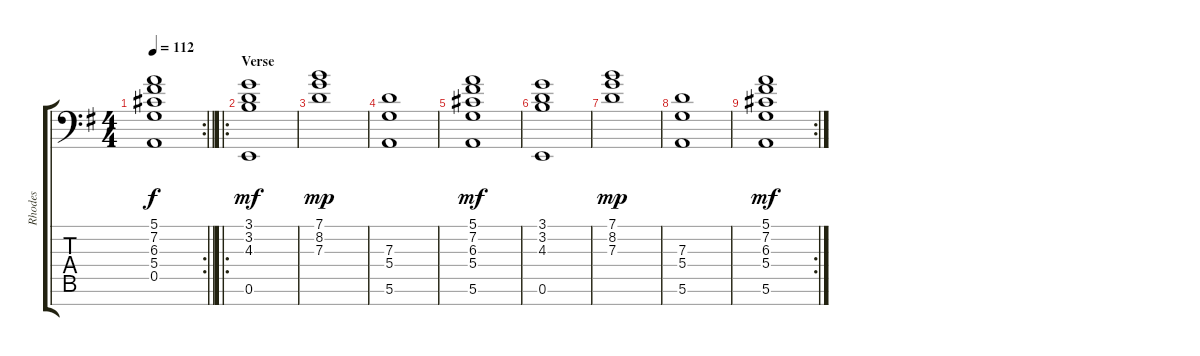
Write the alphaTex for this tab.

\track ("Rhodes" "Rhodes") {instrument electricpiano1}
\staff {score tabs}
\tuning (E4 B3 G3 D3 A2 E2 C-1) {hide}
\rc 2
\ts (4 4)
\tempo 112
\clef f4
\barLineRight lightlight
\ks g
(5.1{t} 7.2{t} 6.3{t} 5.4{t} 0.5{t}).1{dy f} |
\ro
\section ("" "Verse")
(3.1 3.2 4.3 0.6).1{dy mf} |
(7.1 8.2 7.3).1{dy mp} |
(7.3 5.4 5.6).1 |
(5.1 7.2 6.3 5.4 5.6).1{dy mf} |
(3.1 3.2 4.3 0.6).1 |
(7.1 8.2 7.3).1{dy mp} |
(7.3 5.4 5.6).1 |
\rc 2
(5.1 7.2 6.3 5.4 5.6).1{dy mf}
